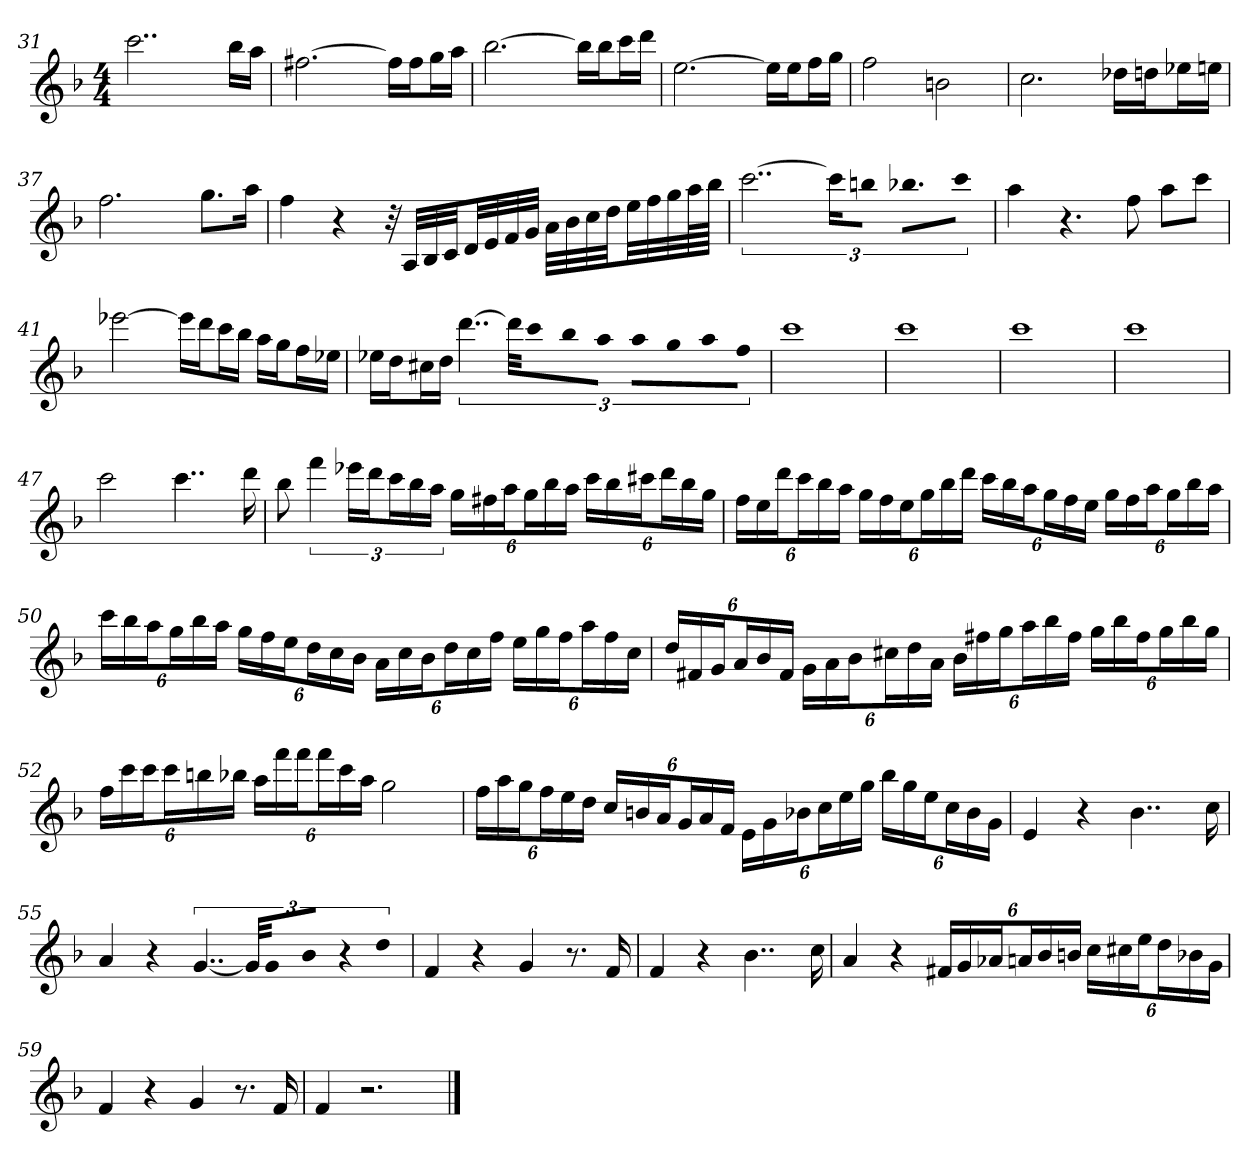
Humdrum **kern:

**kern
*part1
*staff1
*k[b-]
*F:
*M4/4
=31
2..ccc
16bb-LL
16aaJJ
=32
[2.ff#X
16ff#LL]
16ff#J
16ggL
16aaJJ
=33
[2.bb-
16bb-LL]
16bb-J
16cccL
16dddJJ
=34
[2.ee
16eeLL]
16eeJ
16ffL
16ggJJ
=35
2ff
2bn
=36
2.cc
16dd-XLL
16ddnJ
16ee-XL
16eenJJ
=37
2.ff
8.ggL
16aaJk
=38
4ff
4r
32r
32ALLL
32B-
32cJJ
32dLL
32e
32f
32gJJJ
32aLLL
32b-
32cc
32ddJJ
32eeLL
32ff
32gg
64aaL
64bb-JJJJ
=39
[3..ccc
24cccKL]
8bbnJ
8.bb-XL
16cccJk
=40
4aa
4.r
8ff
8aaL
8cccJ
=41
[2eee-X
16eee-LL]
16dddJ
16cccL
16bb-JJ
16aaLL
16ggJ
16ffL
16ee-XJJ
=42
16ee-XLL
16ddJ
16cc#XL
16ddJJ
[6..ddd
48dddKLL]
16cccJ
16bb-L
16aaJJ
16aaLL
16ggJ
16aaL
16ffJJ
=43
1ccc
=44
1ccc
=45
1ccc
=46
1ccc
=47
2ccc
4..ccc
16ddd
=48
8bb-
6fff
24eee-XLL
24dddJ
24cccL
24bb-
24aaJJ
24ggLL
24ff#X
24aaJ
24ggL
24bb-
24aaJJ
24cccLL
24bb-
24ccc#XJ
24dddL
24bb-
24ggJJ
=49
24ffLL
24ee
24dddJ
24cccL
24bb-
24aaJJ
24ggLL
24ff
24eeJ
24ggL
24bb-
24dddJJ
24cccLL
24bb-
24aaJ
24ggL
24ff
24eeJJ
24ggLL
24ff
24aaJ
24ggL
24bb-
24aaJJ
=50
24cccLL
24bb-
24aaJ
24ggL
24bb-
24aaJJ
24ggLL
24ff
24eeJ
24ddL
24cc
24b-JJ
24aLL
24cc
24b-J
24ddL
24cc
24ffJJ
24eeLL
24gg
24ffJ
24aaL
24ff
24ccJJ
=51
24ddLL
24f#X
24gJ
24aL
24b-
24f#JJ
24gLL
24a
24b-J
24cc#XL
24dd
24aJJ
24b-LL
24ff#X
24ggJ
24aaL
24bb-
24ff#JJ
24ggLL
24bb-
24ff#J
24ggL
24bb-
24ggJJ
=52
24ffLL
24ccc
24cccJ
24cccL
24bbn
24bb-XJJ
24aaLL
24fff
24fffJ
24fffL
24ccc
24aaJJ
2gg
=53
24ffLL
24aa
24ggJ
24ffL
24ee
24ddJJ
24ccLL
24bn
24aJ
24gL
24a
24fJJ
24eLL
24g
24b-XJ
24ccL
24ee
24ggJJ
24bb-LL
24gg
24eeJ
24ccL
24b-
24gJJ
=54
4e
4r
4..b-
16cc
=55
4a
4r
[6..g
48gKLL]
16g
16b-JJ
32r
32dd
=56
4f
4r
4g
8.r
16f
=57
4f
4r
4..b-
16cc
=58
4a
4r
24f#XLL
24g
24a-XJ
24anL
24b-
24bnJJ
24ccLL
24cc#X
24eeJ
24ddL
24b-X
24gJJ
=59
4f
4r
4g
8.r
16f
=60
4f
2.r
==
*-
